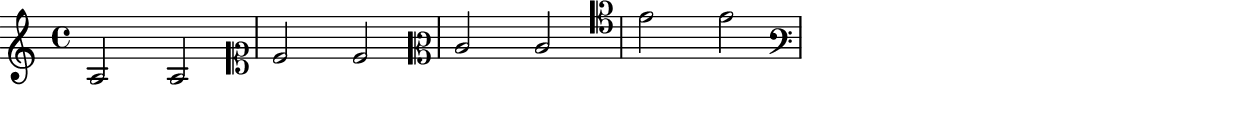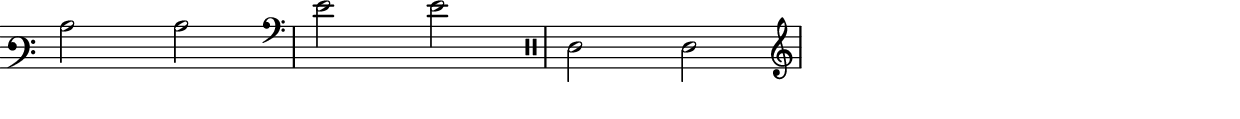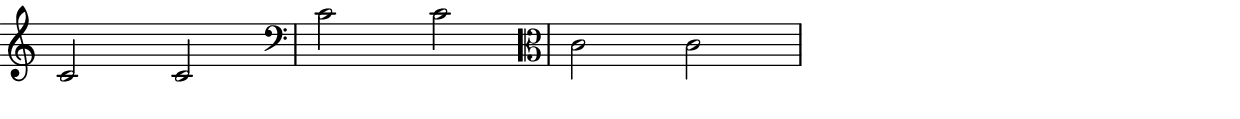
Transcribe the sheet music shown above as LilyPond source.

%% Generated by lilypond-book.py
%% Options: [exampleindent=10.16\mm,fragment,indent=0\mm,line-width=160\mm,quote,relative=1]
\include "lilypond-book-preamble.ly"


% ****************************************************************
% Start cut-&-pastable-section
% ****************************************************************



\paper {
  indent = 0\mm
  line-width = 160\mm
  % offset the left padding, also add 1mm as lilypond creates cropped
  % images with a little space on the right
  line-width = #(- line-width (* mm  3.000000) (* mm 1))
  line-width = 160\mm - 2.0 * 10.16\mm
  % offset the left padding, also add 1mm as lilypond creates cropped
  % images with a little space on the right
  line-width = #(- line-width (* mm  3.000000) (* mm 1))
}

\layout {
  
}



\relative c'
{


% ****************************************************************
% ly snippet contents follows:
% ****************************************************************
\sourcefileline 1141
\clef french
c2 c
\clef soprano
c2 c
\clef mezzosoprano
c2 c
\clef baritone
c2 c

\break

\clef varbaritone
c2 c
\clef subbass
c2 c
\clef percussion
c2 c

\break

\clef G   % synonym for treble
c2 c
\clef F   % synonym for bass
c2 c
\clef C   % synonym for alto
c2 c



% ****************************************************************
% end ly snippet
% ****************************************************************
}
